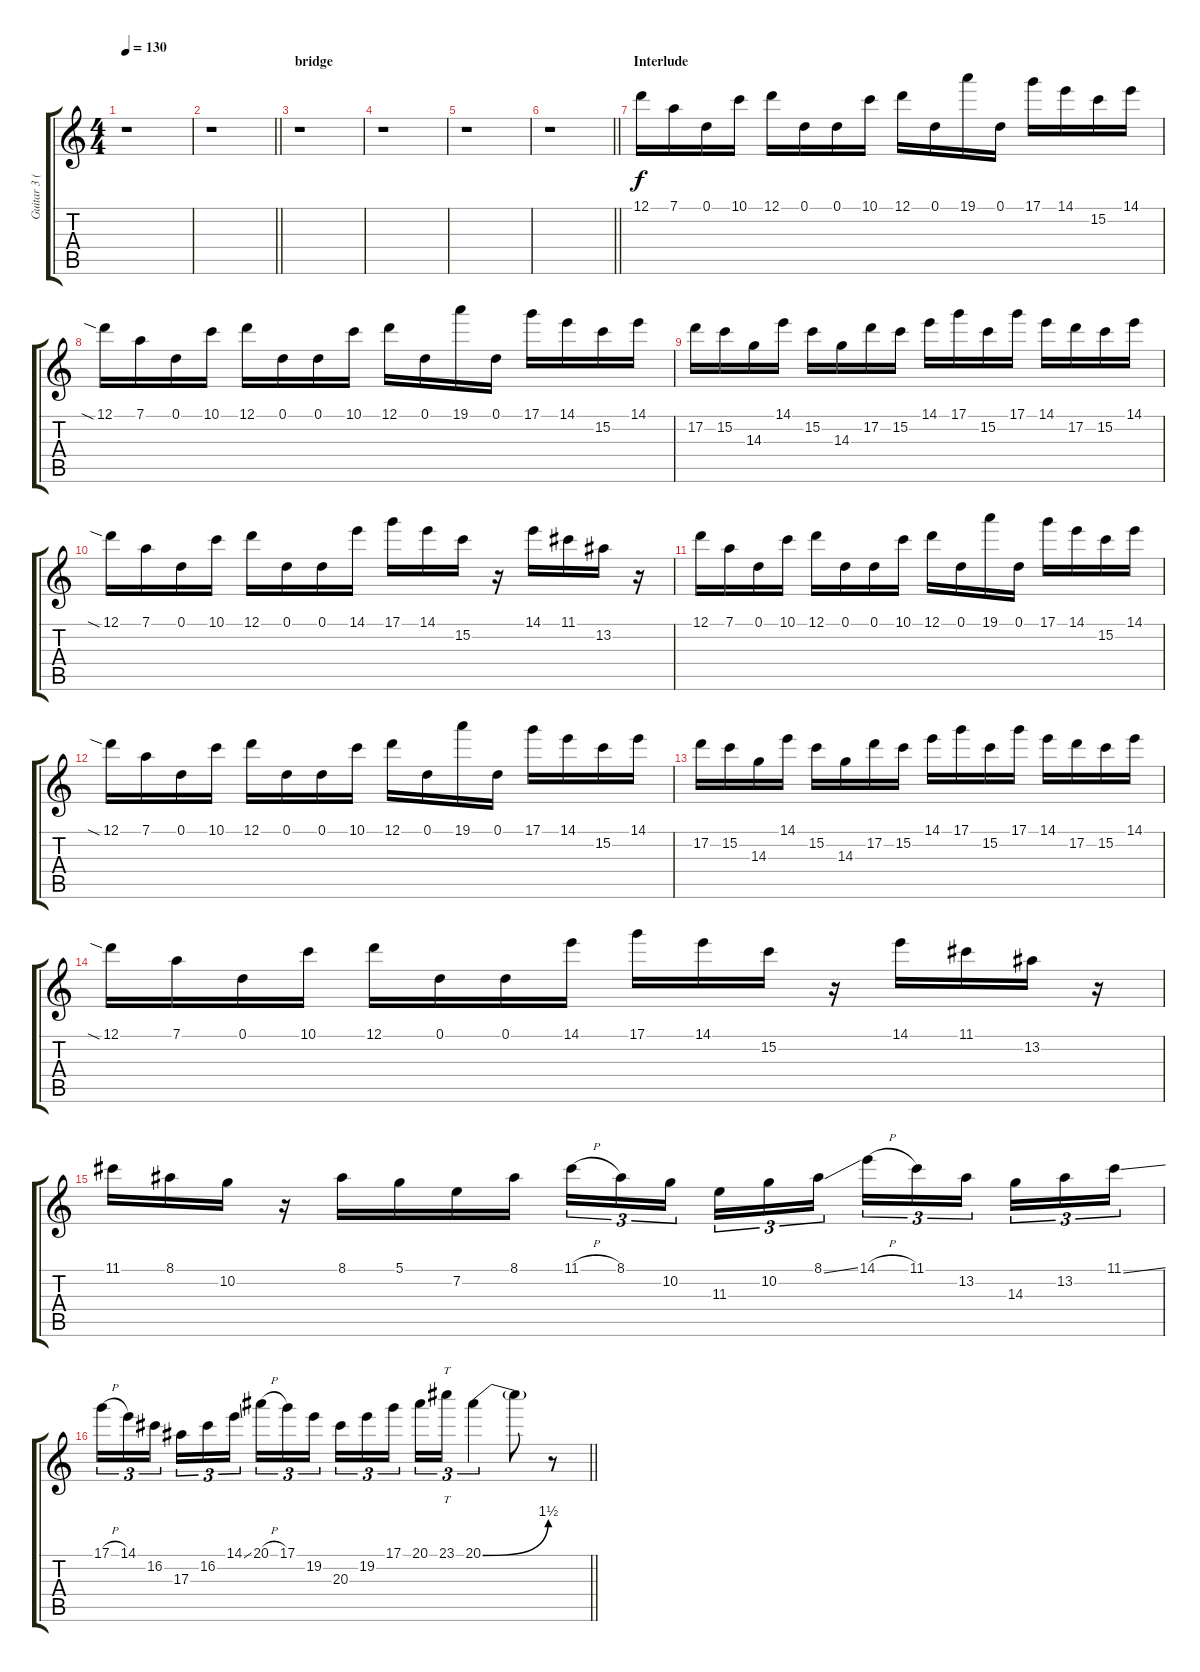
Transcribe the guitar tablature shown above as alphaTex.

\track ("Guitar 3 (Lead)" "Guitar 3 (") {instrument distortionguitar}
\staff {score tabs}
\tuning (D4 A3 F3 C3 G2 C2) {hide}
\ts (4 4)
\tempo 130
\clef g2
\ks c
r.1{dy f} |
\barLineRight lightlight
r.1 |
\section ("" "bridge")
r.1 |
r.1 |
r.1 |
\barLineRight lightlight
r.1 |
\section ("" "Interlude")
12.1.16 7.1.16 0.1.16 10.1.16 12.1.16 0.1.16 0.1.16 10.1.16 12.1.16 0.1.16 19.1.16 0.1.16 17.1.16 14.1.16 15.2.16 14.1.16 |
12.1{sia}.16 7.1.16 0.1.16 10.1.16 12.1.16 0.1.16 0.1.16 10.1.16 12.1.16 0.1.16 19.1.16 0.1.16 17.1.16 14.1.16 15.2.16 14.1.16 |
17.2.16 15.2.16 14.3.16 14.1.16 15.2.16 14.3.16 17.2.16 15.2.16 14.1.16 17.1.16 15.2.16 17.1.16 14.1.16 17.2.16 15.2.16 14.1.16 |
12.1{sia}.16 7.1.16 0.1.16 10.1.16 12.1.16 0.1.16 0.1.16 14.1.16 17.1.16 14.1.16 15.2.16 r.16 14.1.16 11.1.16 13.2.16 r.16 |
12.1.16 7.1.16 0.1.16 10.1.16 12.1.16 0.1.16 0.1.16 10.1.16 12.1.16 0.1.16 19.1.16 0.1.16 17.1.16 14.1.16 15.2.16 14.1.16 |
12.1{sia}.16 7.1.16 0.1.16 10.1.16 12.1.16 0.1.16 0.1.16 10.1.16 12.1.16 0.1.16 19.1.16 0.1.16 17.1.16 14.1.16 15.2.16 14.1.16 |
17.2.16 15.2.16 14.3.16 14.1.16 15.2.16 14.3.16 17.2.16 15.2.16 14.1.16 17.1.16 15.2.16 17.1.16 14.1.16 17.2.16 15.2.16 14.1.16 |
12.1{sia}.16 7.1.16 0.1.16 10.1.16 12.1.16 0.1.16 0.1.16 14.1.16 17.1.16 14.1.16 15.2.16 r.16 14.1.16 11.1.16 13.2.16 r.16 |
11.1.16 8.1.16 10.2.16 r.16 8.1.16 5.1.16 7.2.16 8.1.16 11.1{h}.16{tu (3 2)} 8.1.16{tu (3 2)} 10.2.16{tu (3 2) beam splitsecondary} 11.3.16{tu (3 2)} 10.2.16{tu (3 2)} 8.1{ss}.16{tu (3 2)} 14.1{h}.16{tu (3 2)} 11.1.16{tu (3 2)} 13.2.16{tu (3 2) beam splitsecondary} 14.3.16{tu (3 2)} 13.2.16{tu (3 2)} 11.1{ss}.16{tu (3 2)} |
\barLineRight lightlight
17.1{h}.16{tu (3 2)} 14.1.16{tu (3 2)} 16.2.16{tu (3 2) beam splitsecondary} 17.3.16{tu (3 2)} 16.2.16{tu (3 2)} 14.1{ss}.16{tu (3 2)} 20.1{h}.16{tu (3 2)} 17.1.16{tu (3 2)} 19.2.16{tu (3 2) beam splitsecondary} 20.3.16{tu (3 2)} 19.2.16{tu (3 2)} 17.1.16{tu (3 2)} 20.1.16{tu (3 2)} 23.1.16{tt tu (3 2)} 20.1{be (bend 0 0 60 6)}.4{tu (3 2)} 20.1{t}.8 r.8
